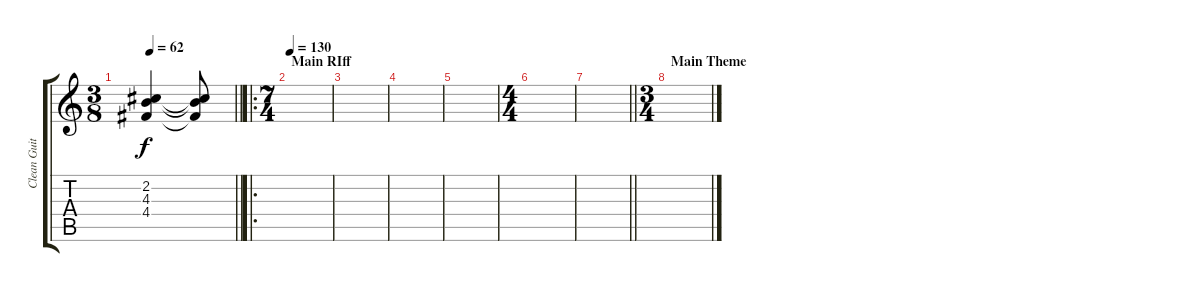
\track ("Clean Guitar" "Clean Guit") {instrument acousticguitarsteel}
\staff {score tabs}
\tuning (E4 B3 G3 D3 A2 E2) {hide}
\ts (3 8)
\tempo 62
\clef g2
\barLineRight lightlight
\ks c
(2.2 4.3 4.4).4{dy f} (2.2{t} 4.3{t} 4.4{t}).8 |
\ro
\ts (7 4)
\section ("" "Main RIff")
\tempo 130
|
|
|
|
\ts (4 4)
|
\barLineRight lightlight
|
\ts (3 4)
\section ("" "Main Theme")
